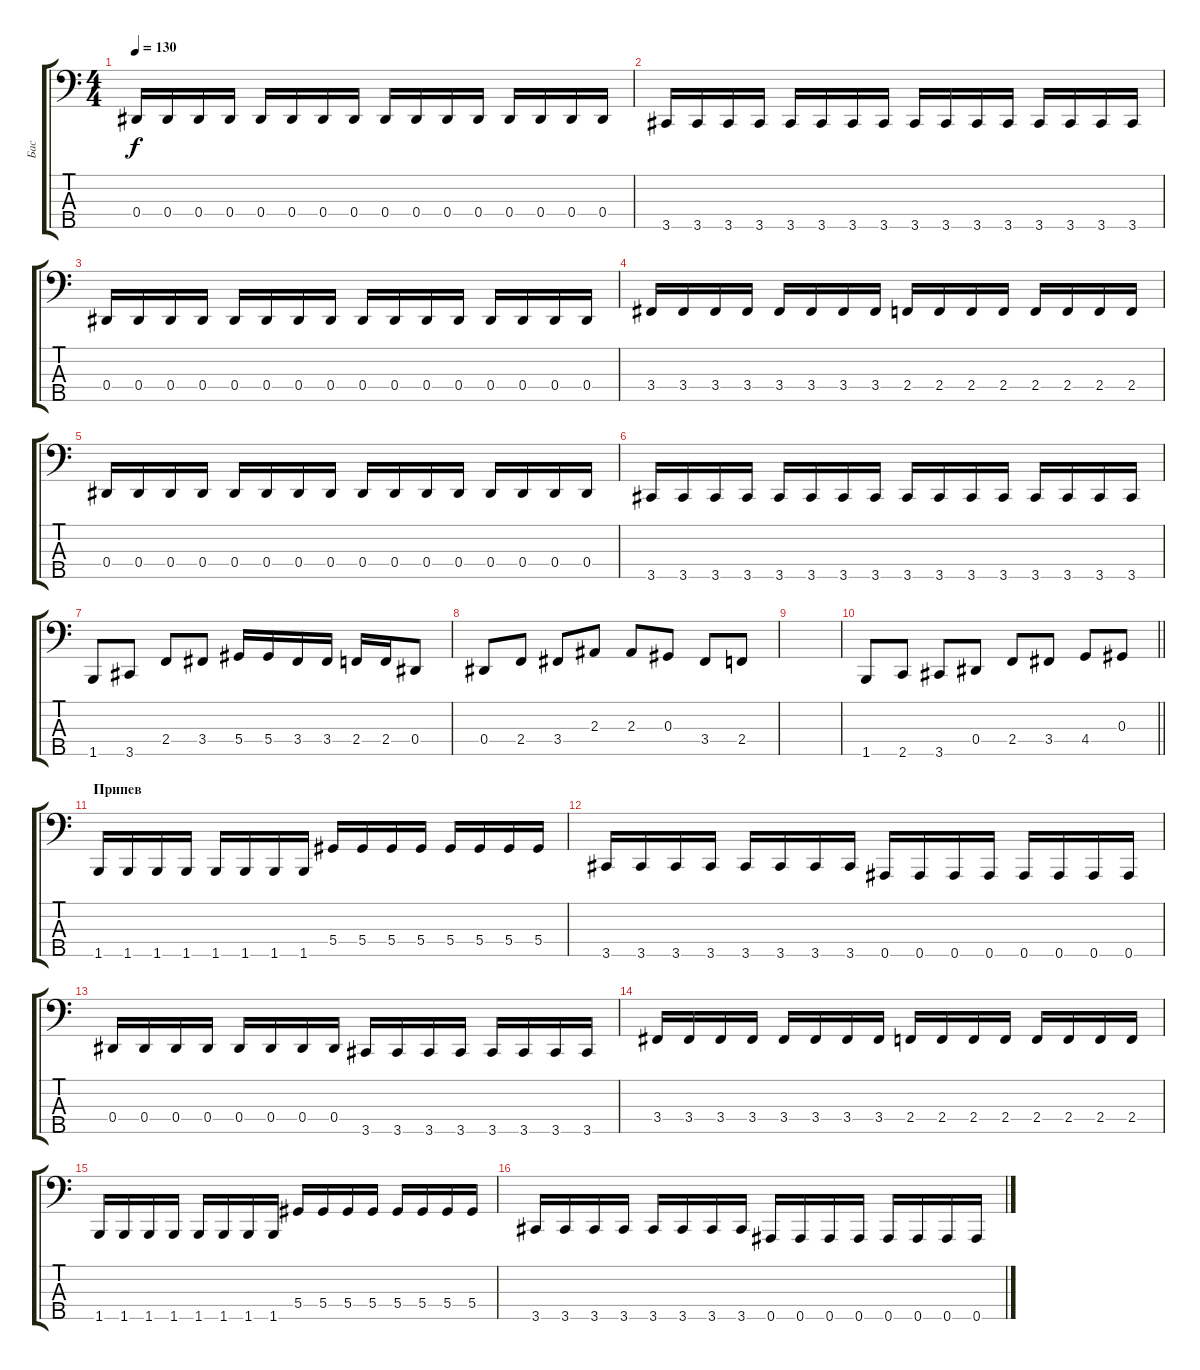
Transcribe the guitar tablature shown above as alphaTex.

\track ("Бас" "Бас") {instrument electricbasspick}
\staff {score tabs}
\tuning (Gb2 Db2 Ab1 Eb1 Bb0) {hide}
\ts (4 4)
\tempo 130
\clef f4
\ks c
0.4.16{dy f} 0.4.16 0.4.16 0.4.16 0.4.16 0.4.16 0.4.16 0.4.16 0.4.16 0.4.16 0.4.16 0.4.16 0.4.16 0.4.16 0.4.16 0.4.16 |
3.5.16 3.5.16 3.5.16 3.5.16 3.5.16 3.5.16 3.5.16 3.5.16 3.5.16 3.5.16 3.5.16 3.5.16 3.5.16 3.5.16 3.5.16 3.5.16 |
0.4.16 0.4.16 0.4.16 0.4.16 0.4.16 0.4.16 0.4.16 0.4.16 0.4.16 0.4.16 0.4.16 0.4.16 0.4.16 0.4.16 0.4.16 0.4.16 |
3.4.16 3.4.16 3.4.16 3.4.16 3.4.16 3.4.16 3.4.16 3.4.16 2.4.16 2.4.16 2.4.16 2.4.16 2.4.16 2.4.16 2.4.16 2.4.16 |
0.4.16 0.4.16 0.4.16 0.4.16 0.4.16 0.4.16 0.4.16 0.4.16 0.4.16 0.4.16 0.4.16 0.4.16 0.4.16 0.4.16 0.4.16 0.4.16 |
3.5.16 3.5.16 3.5.16 3.5.16 3.5.16 3.5.16 3.5.16 3.5.16 3.5.16 3.5.16 3.5.16 3.5.16 3.5.16 3.5.16 3.5.16 3.5.16 |
1.5.8 3.5.8 2.4.8 3.4.8 5.4.16 5.4.16 3.4.16 3.4.16 2.4.16 2.4.16 0.4.8 |
0.4.8 2.4.8 3.4.8 2.3.8 2.3.8 0.3.8 3.4.8 2.4.8 |
|
\barLineRight lightlight
1.5.8 2.5.8 3.5.8 0.4.8 2.4.8 3.4.8 4.4.8 0.3.8 |
\section ("" "Припев")
1.5.16 1.5.16 1.5.16 1.5.16 1.5.16 1.5.16 1.5.16 1.5.16 5.4.16 5.4.16 5.4.16 5.4.16 5.4.16 5.4.16 5.4.16 5.4.16 |
3.5.16 3.5.16 3.5.16 3.5.16 3.5.16 3.5.16 3.5.16 3.5.16 0.5.16 0.5.16 0.5.16 0.5.16 0.5.16 0.5.16 0.5.16 0.5.16 |
0.4.16 0.4.16 0.4.16 0.4.16 0.4.16 0.4.16 0.4.16 0.4.16 3.5.16 3.5.16 3.5.16 3.5.16 3.5.16 3.5.16 3.5.16 3.5.16 |
3.4.16 3.4.16 3.4.16 3.4.16 3.4.16 3.4.16 3.4.16 3.4.16 2.4.16 2.4.16 2.4.16 2.4.16 2.4.16 2.4.16 2.4.16 2.4.16 |
1.5.16 1.5.16 1.5.16 1.5.16 1.5.16 1.5.16 1.5.16 1.5.16 5.4.16 5.4.16 5.4.16 5.4.16 5.4.16 5.4.16 5.4.16 5.4.16 |
3.5.16 3.5.16 3.5.16 3.5.16 3.5.16 3.5.16 3.5.16 3.5.16 0.5.16 0.5.16 0.5.16 0.5.16 0.5.16 0.5.16 0.5.16 0.5.16
